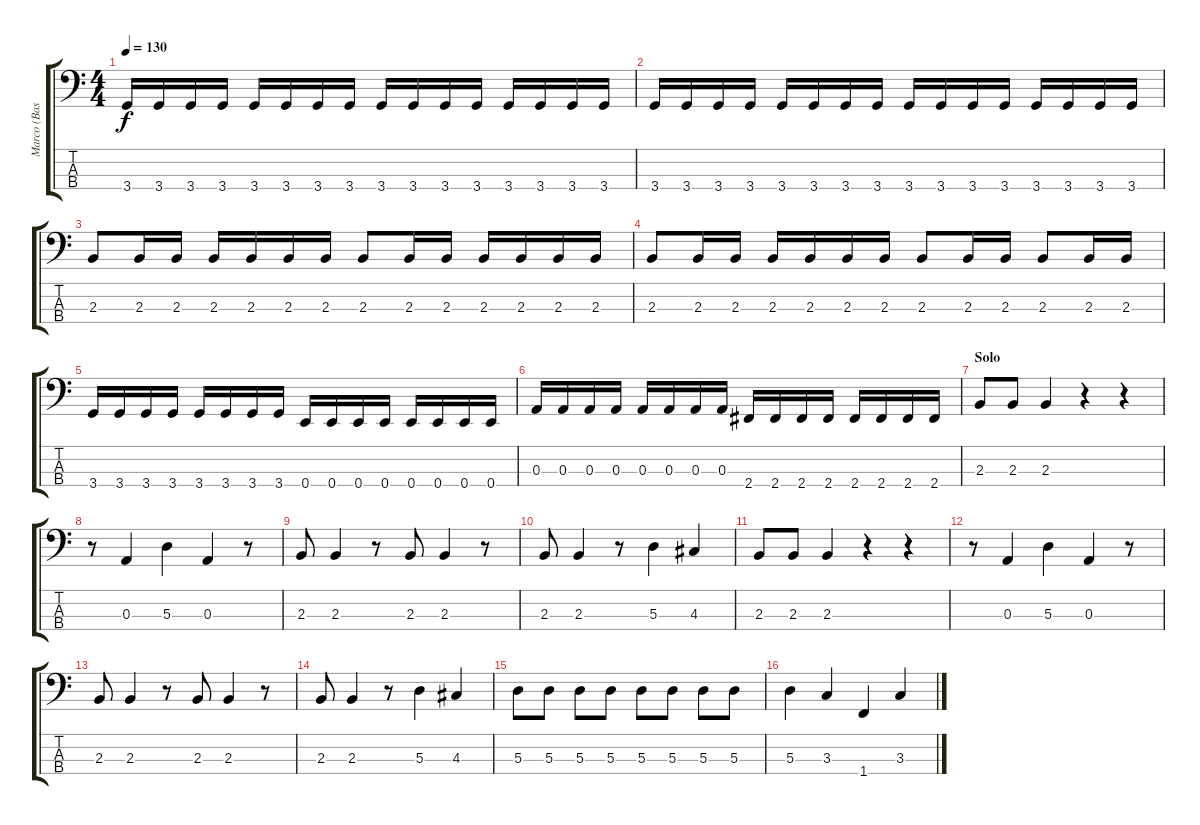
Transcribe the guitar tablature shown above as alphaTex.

\track ("Marco (Bass)" "Marco (Bas") {instrument electricbassfinger}
\staff {score tabs}
\tuning (G2 D2 A1 E1) {hide}
\ts (4 4)
\tempo 130
\clef f4
\ks c
3.4.16{dy f} 3.4.16 3.4.16 3.4.16 3.4.16 3.4.16 3.4.16 3.4.16 3.4.16 3.4.16 3.4.16 3.4.16 3.4.16 3.4.16 3.4.16 3.4.16 |
3.4.16 3.4.16 3.4.16 3.4.16 3.4.16 3.4.16 3.4.16 3.4.16 3.4.16 3.4.16 3.4.16 3.4.16 3.4.16 3.4.16 3.4.16 3.4.16 |
2.3.8 2.3.16 2.3.16 2.3.16 2.3.16 2.3.16 2.3.16 2.3.8 2.3.16 2.3.16 2.3.16 2.3.16 2.3.16 2.3.16 |
2.3.8 2.3.16 2.3.16 2.3.16 2.3.16 2.3.16 2.3.16 2.3.8 2.3.16 2.3.16 2.3.8 2.3.16 2.3.16 |
3.4.16 3.4.16 3.4.16 3.4.16 3.4.16 3.4.16 3.4.16 3.4.16 0.4.16 0.4.16 0.4.16 0.4.16 0.4.16 0.4.16 0.4.16 0.4.16 |
0.3.16 0.3.16 0.3.16 0.3.16 0.3.16 0.3.16 0.3.16 0.3.16 2.4.16 2.4.16 2.4.16 2.4.16 2.4.16 2.4.16 2.4.16 2.4.16 |
\section ("" "Solo")
2.3.8 2.3.8 2.3.4 r.4 r.4 |
r.8 0.3.4 5.3.4 0.3.4 r.8 |
2.3.8 2.3.4 r.8 2.3.8 2.3.4 r.8 |
2.3.8 2.3.4 r.8 5.3.4 4.3.4 |
2.3.8 2.3.8 2.3.4 r.4 r.4 |
r.8 0.3.4 5.3.4 0.3.4 r.8 |
2.3.8 2.3.4 r.8 2.3.8 2.3.4 r.8 |
2.3.8 2.3.4 r.8 5.3.4 4.3.4 |
5.3.8 5.3.8 5.3.8 5.3.8 5.3.8 5.3.8 5.3.8 5.3.8 |
5.3.4 3.3.4 1.4.4 3.3.4
